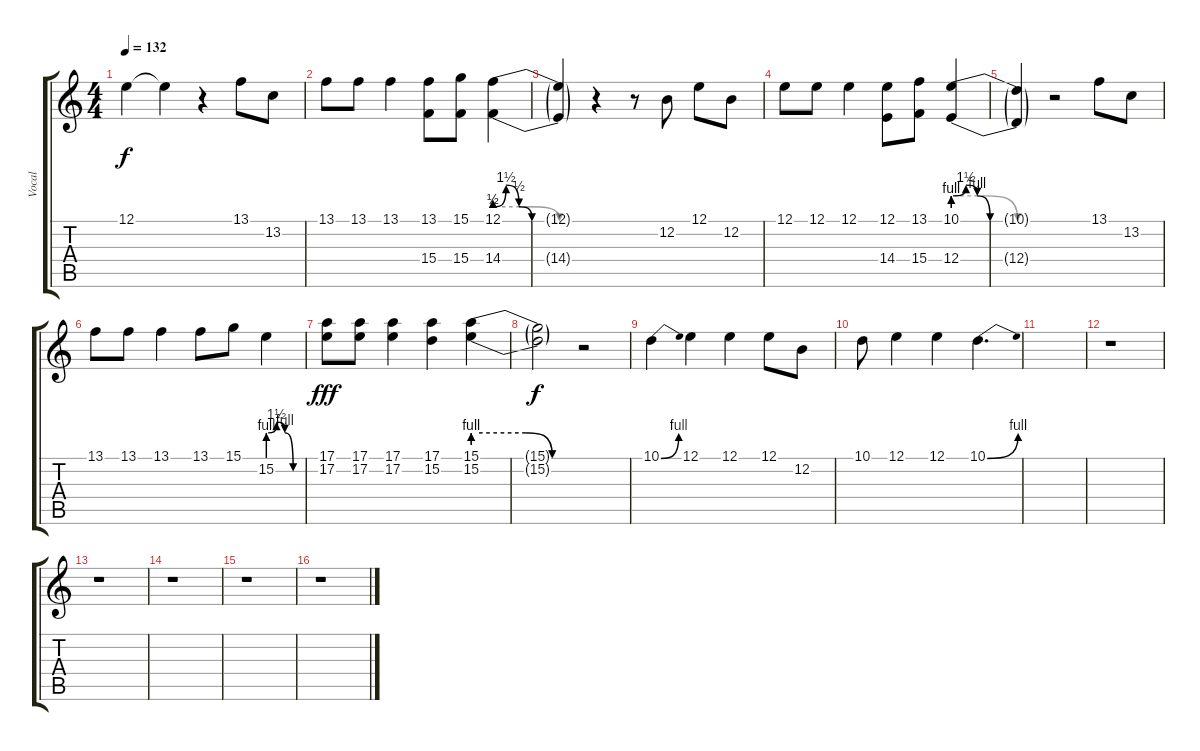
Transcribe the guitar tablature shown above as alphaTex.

\track ("Vocal" "Vocal") {instrument baritonesax}
\staff {score tabs}
\tuning (E4 B3 G3 D3 A2 E2) {hide}
\ts (4 4)
\tempo 132
\clef g2
\ks c
12.1{t}.4{dy f} 12.1{t}.4 r.4 13.1.8 13.2.8 |
13.1.8 13.1.8 13.1.4 (13.1 15.4).8 (15.1 15.4).8 (12.1{be (custom 0 2 7 6 15 2 23 0 60 0)} 14.4{be (custom 0 2 20 2 40 0 60 0)}).4 |
(12.1{t} 14.4{t}).4 r.4 r.8 12.2.8 12.1.8 12.2.8 |
12.1.8 12.1.8 12.1.4 (12.1 14.4).8 (13.1 15.4).8 (10.1{be (custom 0 4 8 6 15 4 23 0 60 0)} 12.4{be (custom 0 4 20 4 40 0 60 0)}).4 |
(10.1{t} 12.4{t}).4 r.2 13.1.8 13.2.8 |
13.1.8 13.1.8 13.1.4 13.1.8 15.1.8 15.2{be (custom 0 4 15 6 30 4 45 0 60 0)}.4 |
(17.1 17.2).8{dy fff} (17.1 17.2).8 (17.1 17.2).4 (17.1 15.2).4 (15.1{be (custom 0 4 30 4 45 0 60 0)} 15.2{be (custom 0 4 30 4 45 0 60 0)}).4 |
(15.1{t} 15.2{t}).2{dy f} r.2 |
10.1{be (bend 0 0 60 4)}.4 12.1.4 12.1.4 12.1.8 12.2.8 |
10.1.8 12.1.4 12.1.4 10.1{be (bend 0 0 60 4)}.4{d} |
|
r.1 |
r.1 |
r.1 |
r.1 |
r.1
